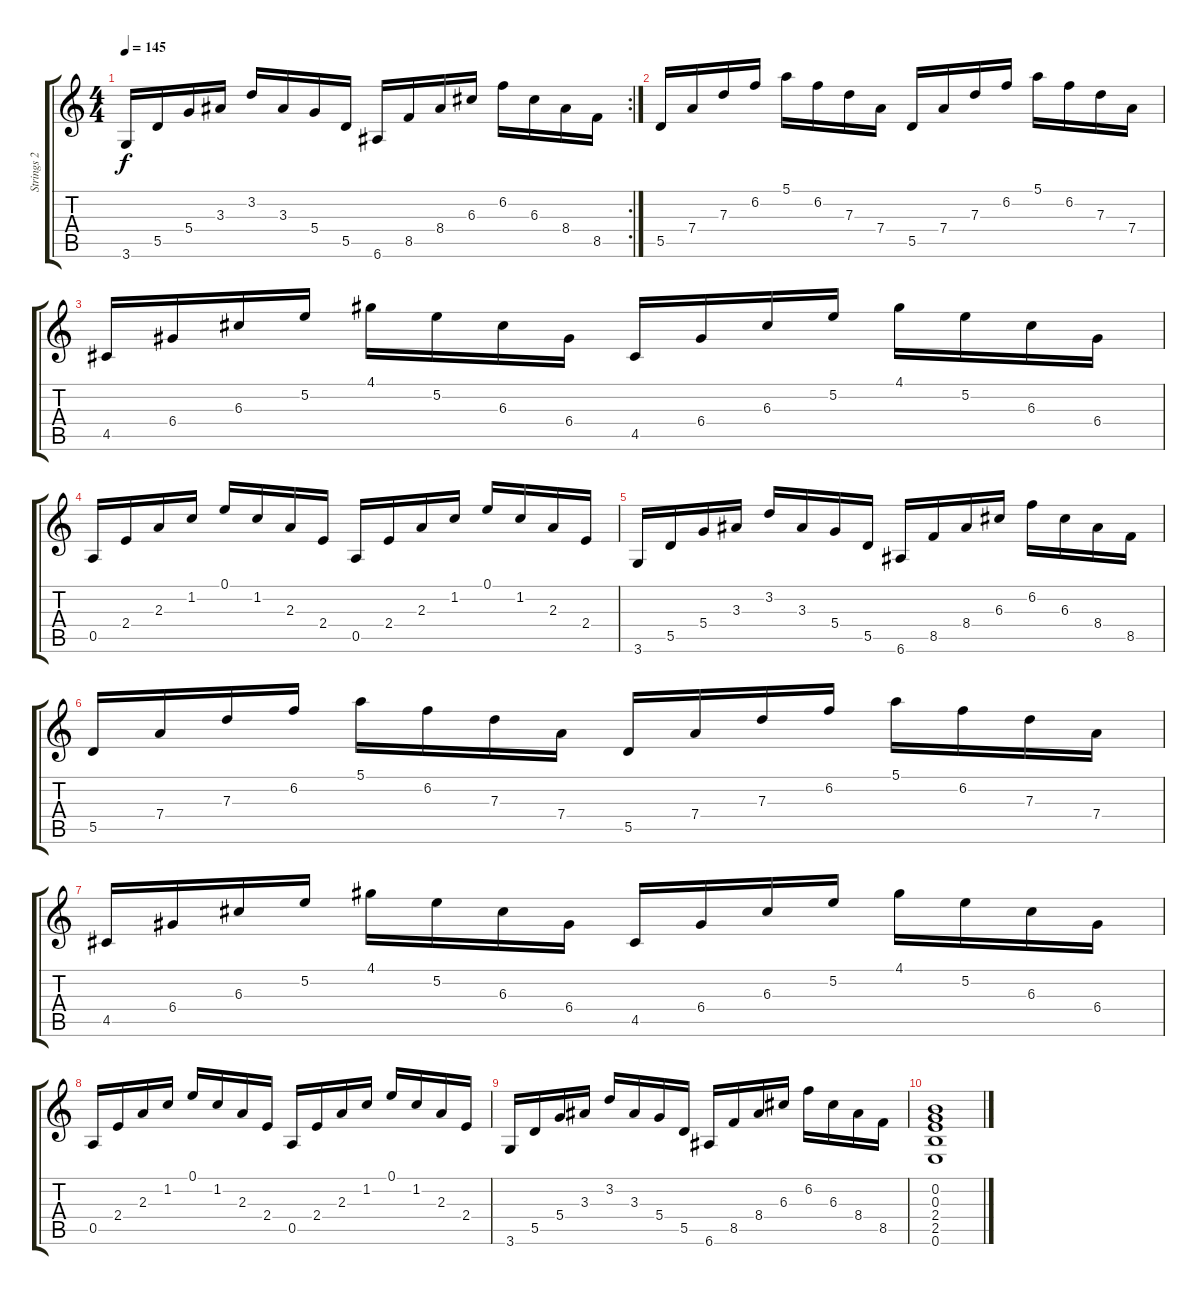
\track ("Strings 2" "Strings 2") {instrument stringensemble1}
\staff {score tabs}
\tuning (E5 B4 G4 D4 A3 E3) {hide}
\rc 2
\ts (4 4)
\tempo 145
\clef g2
\ks c
3.6.16{dy f} 5.5.16 5.4.16 3.3.16 3.2.16 3.3.16 5.4.16 5.5.16 6.6.16 8.5.16 8.4.16 6.3.16 6.2.16 6.3.16 8.4.16 8.5.16 |
5.5.16 7.4.16 7.3.16 6.2.16 5.1.16 6.2.16 7.3.16 7.4.16 5.5.16 7.4.16 7.3.16 6.2.16 5.1.16 6.2.16 7.3.16 7.4.16 |
4.5.16 6.4.16 6.3.16 5.2.16 4.1.16 5.2.16 6.3.16 6.4.16 4.5.16 6.4.16 6.3.16 5.2.16 4.1.16 5.2.16 6.3.16 6.4.16 |
0.5.16 2.4.16 2.3.16 1.2.16 0.1.16 1.2.16 2.3.16 2.4.16 0.5.16 2.4.16 2.3.16 1.2.16 0.1.16 1.2.16 2.3.16 2.4.16 |
3.6.16 5.5.16 5.4.16 3.3.16 3.2.16 3.3.16 5.4.16 5.5.16 6.6.16 8.5.16 8.4.16 6.3.16 6.2.16 6.3.16 8.4.16 8.5.16 |
5.5.16 7.4.16 7.3.16 6.2.16 5.1.16 6.2.16 7.3.16 7.4.16 5.5.16 7.4.16 7.3.16 6.2.16 5.1.16 6.2.16 7.3.16 7.4.16 |
4.5.16 6.4.16 6.3.16 5.2.16 4.1.16 5.2.16 6.3.16 6.4.16 4.5.16 6.4.16 6.3.16 5.2.16 4.1.16 5.2.16 6.3.16 6.4.16 |
0.5.16 2.4.16 2.3.16 1.2.16 0.1.16 1.2.16 2.3.16 2.4.16 0.5.16 2.4.16 2.3.16 1.2.16 0.1.16 1.2.16 2.3.16 2.4.16 |
3.6.16 5.5.16 5.4.16 3.3.16 3.2.16 3.3.16 5.4.16 5.5.16 6.6.16 8.5.16 8.4.16 6.3.16 6.2.16 6.3.16 8.4.16 8.5.16 |
(0.2 0.3 2.4 2.5 0.6).1{volume 0}
